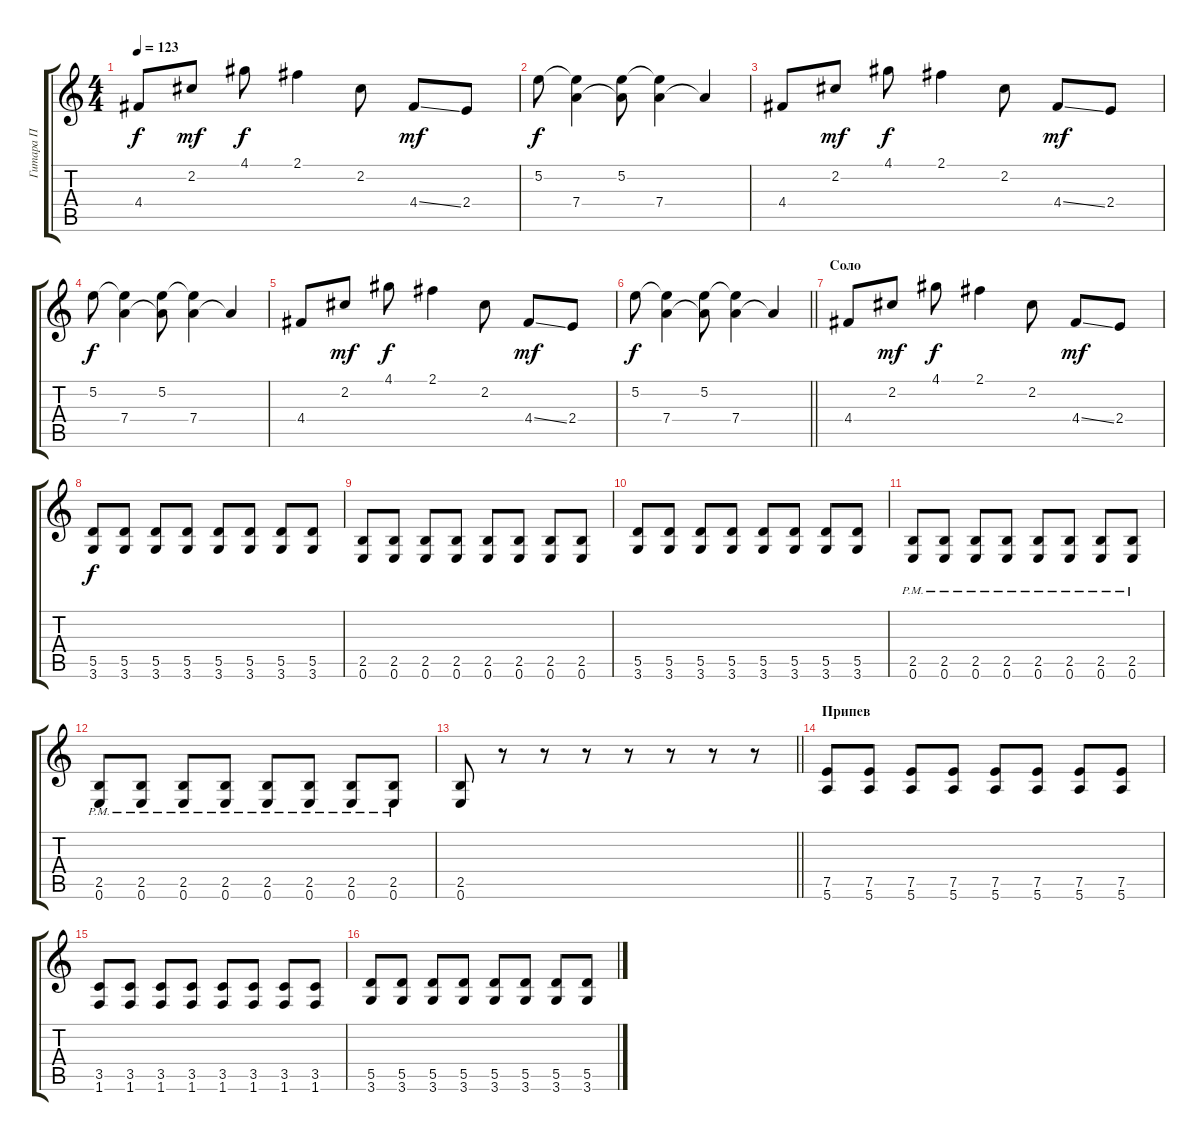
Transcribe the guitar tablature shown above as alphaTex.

\track ("Гитара П" "Гитара П") {instrument distortionguitar}
\staff {score tabs}
\tuning (E4 B3 G3 D3 A2 E2) {hide}
\ts (4 4)
\tempo 123
\clef g2
\ks c
4.4.8{dy f} 2.2.8{dy mf} 4.1.8{dy f} 2.1.4 2.2.8 4.4{ss}.8{dy mf} 2.4.8 |
5.2.8{dy f} (5.2{t} 7.4).4 (5.2 7.4{t}).8 (5.2{t} 7.4).4 7.4{t}.4 |
4.4.8 2.2.8{dy mf} 4.1.8{dy f} 2.1.4 2.2.8 4.4{ss}.8{dy mf} 2.4.8 |
5.2.8{dy f} (5.2{t} 7.4).4 (5.2 7.4{t}).8 (5.2{t} 7.4).4 7.4{t}.4 |
4.4.8 2.2.8{dy mf} 4.1.8{dy f} 2.1.4 2.2.8 4.4{ss}.8{dy mf} 2.4.8 |
\barLineRight lightlight
5.2.8{dy f} (5.2{t} 7.4).4 (5.2 7.4{t}).8 (5.2{t} 7.4).4 7.4{t}.4 |
\section ("" "Соло")
4.4.8 2.2.8{dy mf} 4.1.8{dy f} 2.1.4 2.2.8 4.4{ss}.8{dy mf} 2.4.8 |
(5.5 3.6).8{dy f volume 13 instrument distortionguitar} (5.5 3.6).8 (5.5 3.6).8 (5.5 3.6).8 (5.5 3.6).8 (5.5 3.6).8 (5.5 3.6).8 (5.5 3.6).8 |
(2.5 0.6).8 (2.5 0.6).8 (2.5 0.6).8 (2.5 0.6).8 (2.5 0.6).8 (2.5 0.6).8 (2.5 0.6).8 (2.5 0.6).8 |
(5.5 3.6).8 (5.5 3.6).8 (5.5 3.6).8 (5.5 3.6).8 (5.5 3.6).8 (5.5 3.6).8 (5.5 3.6).8 (5.5 3.6).8 |
(2.5{pm} 0.6{pm}).8 (2.5{pm} 0.6{pm}).8 (2.5{pm} 0.6{pm}).8 (2.5{pm} 0.6{pm}).8 (2.5{pm} 0.6{pm}).8 (2.5{pm} 0.6{pm}).8 (2.5{pm} 0.6{pm}).8 (2.5{pm} 0.6{pm}).8 |
(2.5{pm} 0.6{pm}).8 (2.5{pm} 0.6{pm}).8 (2.5{pm} 0.6{pm}).8 (2.5{pm} 0.6{pm}).8 (2.5{pm} 0.6{pm}).8 (2.5{pm} 0.6{pm}).8 (2.5{pm} 0.6{pm}).8 (2.5{pm} 0.6{pm}).8 |
\barLineRight lightlight
(2.5 0.6).8 r.8 r.8 r.8 r.8 r.8 r.8 r.8 |
\section ("" "Припев")
(7.5 5.6).8 (7.5 5.6).8 (7.5 5.6).8 (7.5 5.6).8 (7.5 5.6).8 (7.5 5.6).8 (7.5 5.6).8 (7.5 5.6).8 |
(3.5 1.6).8 (3.5 1.6).8 (3.5 1.6).8 (3.5 1.6).8 (3.5 1.6).8 (3.5 1.6).8 (3.5 1.6).8 (3.5 1.6).8 |
(5.5 3.6).8 (5.5 3.6).8 (5.5 3.6).8 (5.5 3.6).8 (5.5 3.6).8 (5.5 3.6).8 (5.5 3.6).8 (5.5 3.6).8
